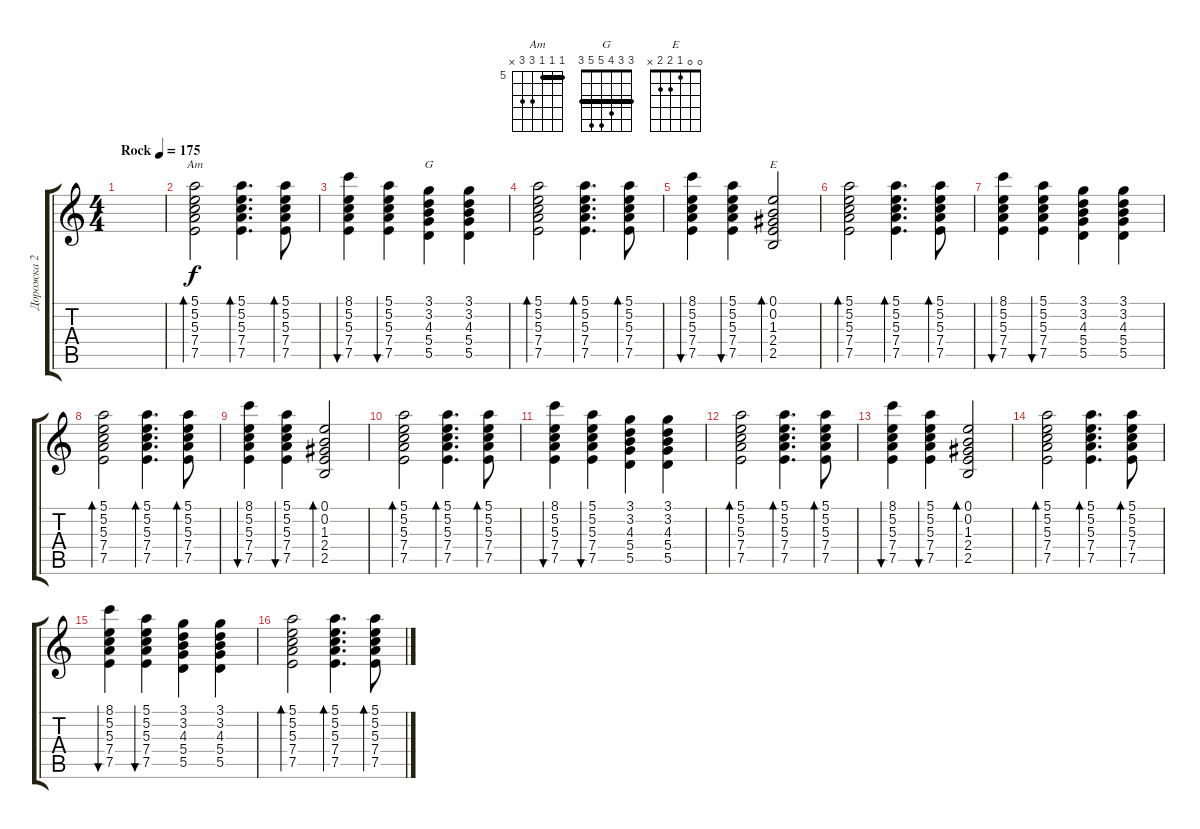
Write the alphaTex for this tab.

\track ("Дорожка 2" "Дорожка 2") {instrument acousticguitarsteel}
\staff {score tabs}
\tuning (E4 B3 G3 D3 A2 E2) {hide}
\chord ("Am" 5 5 5 7 7 x) {firstfret 5 barre 5}
\chord ("G" 3 3 4 5 5 3) {barre 3}
\chord ("E" 0 0 1 2 2 x)
\ts (4 4)
\tempo (175 "Rock")
\clef g2
\ks c
|
(5.1 5.2 5.3 7.4 7.5).2{bd 60 ch "Am"} (5.1 5.2 5.3 7.4 7.5).4{d bd 60} (5.1 5.2 5.3 7.4 7.5).8{bd 60} |
(8.1 5.2 5.3 7.4 7.5).4{bu 60} (5.1 5.2 5.3 7.4 7.5).4{bu 60} (3.1 3.2 4.3 5.4 5.5).4{ch "G"} (3.1 3.2 4.3 5.4 5.5).4 |
(5.1 5.2 5.3 7.4 7.5).2{bd 60} (5.1 5.2 5.3 7.4 7.5).4{d bd 60} (5.1 5.2 5.3 7.4 7.5).8{bd 60} |
(8.1 5.2 5.3 7.4 7.5).4{bu 60} (5.1 5.2 5.3 7.4 7.5).4{bu 60} (0.1 0.2 1.3 2.4 2.5).2{bd 60 ch "E"} |
(5.1 5.2 5.3 7.4 7.5).2{bd 60} (5.1 5.2 5.3 7.4 7.5).4{d bd 60} (5.1 5.2 5.3 7.4 7.5).8{bd 60} |
(8.1 5.2 5.3 7.4 7.5).4{bu 60} (5.1 5.2 5.3 7.4 7.5).4{bu 60} (3.1 3.2 4.3 5.4 5.5).4 (3.1 3.2 4.3 5.4 5.5).4 |
(5.1 5.2 5.3 7.4 7.5).2{bd 60} (5.1 5.2 5.3 7.4 7.5).4{d bd 60} (5.1 5.2 5.3 7.4 7.5).8{bd 60} |
(8.1 5.2 5.3 7.4 7.5).4{bu 60} (5.1 5.2 5.3 7.4 7.5).4{bu 60} (0.1 0.2 1.3 2.4 2.5).2{bd 60} |
(5.1 5.2 5.3 7.4 7.5).2{bd 60} (5.1 5.2 5.3 7.4 7.5).4{d bd 60} (5.1 5.2 5.3 7.4 7.5).8{bd 60} |
(8.1 5.2 5.3 7.4 7.5).4{bu 60} (5.1 5.2 5.3 7.4 7.5).4{bu 60} (3.1 3.2 4.3 5.4 5.5).4 (3.1 3.2 4.3 5.4 5.5).4 |
(5.1 5.2 5.3 7.4 7.5).2{bd 60} (5.1 5.2 5.3 7.4 7.5).4{d bd 60} (5.1 5.2 5.3 7.4 7.5).8{bd 60} |
(8.1 5.2 5.3 7.4 7.5).4{bu 60} (5.1 5.2 5.3 7.4 7.5).4{bu 60} (0.1 0.2 1.3 2.4 2.5).2{bd 60} |
(5.1 5.2 5.3 7.4 7.5).2{bd 60} (5.1 5.2 5.3 7.4 7.5).4{d bd 60} (5.1 5.2 5.3 7.4 7.5).8{bd 60} |
(8.1 5.2 5.3 7.4 7.5).4{bu 60} (5.1 5.2 5.3 7.4 7.5).4{bu 60} (3.1 3.2 4.3 5.4 5.5).4 (3.1 3.2 4.3 5.4 5.5).4 |
(5.1 5.2 5.3 7.4 7.5).2{bd 60} (5.1 5.2 5.3 7.4 7.5).4{d bd 60} (5.1 5.2 5.3 7.4 7.5).8{bd 60}
